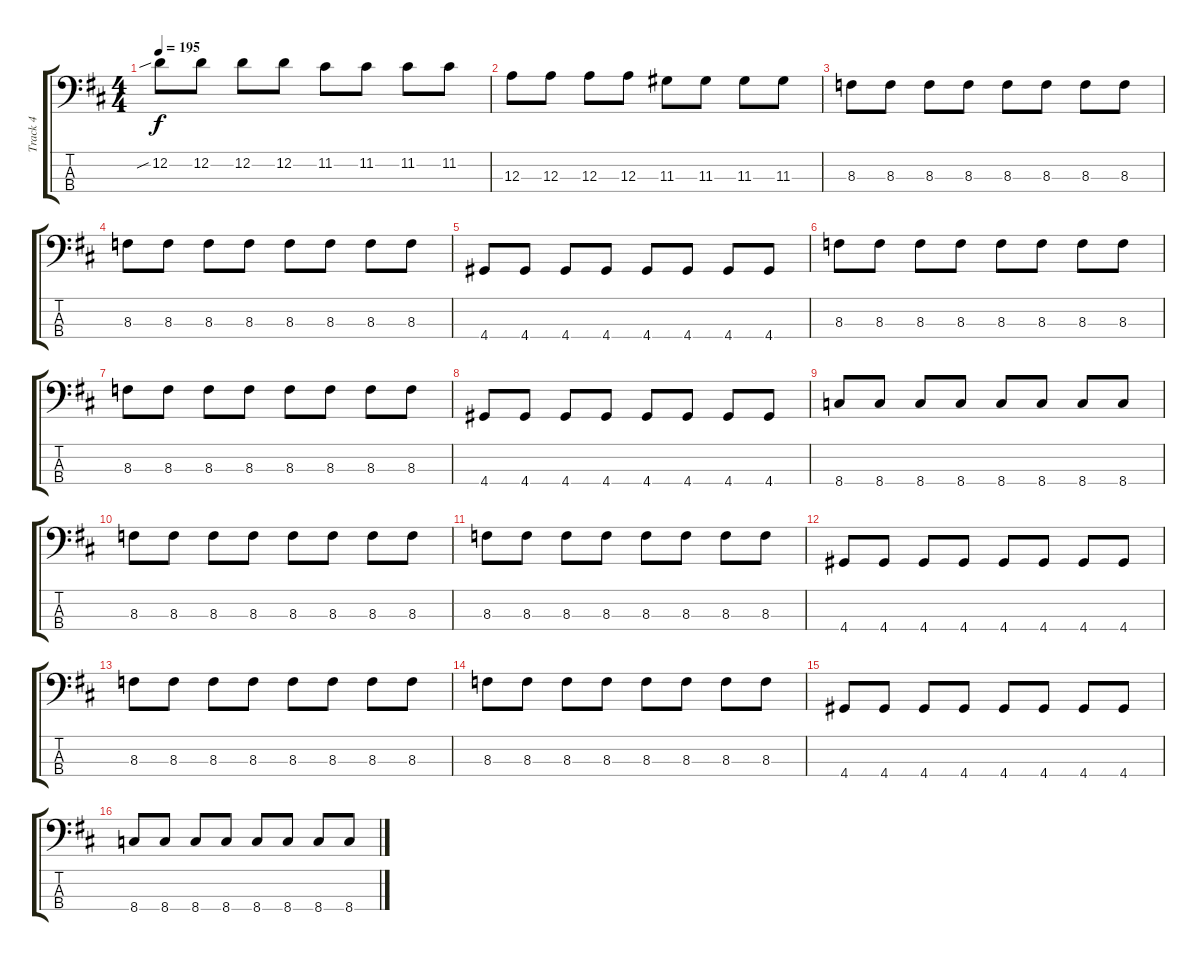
\track ("Track 4" "Track 4") {instrument electricbassfinger}
\staff {score tabs}
\tuning (G2 D2 A1 E1) {hide}
\ts (4 4)
\tempo 195
\clef f4
\ks d
12.2{sib}.8{dy f} 12.2.8 12.2.8 12.2.8 11.2.8 11.2.8 11.2.8 11.2.8 |
12.3.8 12.3.8 12.3.8 12.3.8 11.3.8 11.3.8 11.3.8 11.3.8 |
8.3.8 8.3.8 8.3.8 8.3.8 8.3.8 8.3.8 8.3.8 8.3.8 |
8.3.8 8.3.8 8.3.8 8.3.8 8.3.8 8.3.8 8.3.8 8.3.8 |
4.4.8 4.4.8 4.4.8 4.4.8 4.4.8 4.4.8 4.4.8 4.4.8 |
8.3.8 8.3.8 8.3.8 8.3.8 8.3.8 8.3.8 8.3.8 8.3.8 |
8.3.8 8.3.8 8.3.8 8.3.8 8.3.8 8.3.8 8.3.8 8.3.8 |
4.4.8 4.4.8 4.4.8 4.4.8 4.4.8 4.4.8 4.4.8 4.4.8 |
8.4.8 8.4.8 8.4.8 8.4.8 8.4.8 8.4.8 8.4.8 8.4.8 |
8.3.8 8.3.8 8.3.8 8.3.8 8.3.8 8.3.8 8.3.8 8.3.8 |
8.3.8 8.3.8 8.3.8 8.3.8 8.3.8 8.3.8 8.3.8 8.3.8 |
4.4.8 4.4.8 4.4.8 4.4.8 4.4.8 4.4.8 4.4.8 4.4.8 |
8.3.8 8.3.8 8.3.8 8.3.8 8.3.8 8.3.8 8.3.8 8.3.8 |
8.3.8 8.3.8 8.3.8 8.3.8 8.3.8 8.3.8 8.3.8 8.3.8 |
4.4.8 4.4.8 4.4.8 4.4.8 4.4.8 4.4.8 4.4.8 4.4.8 |
8.4.8 8.4.8 8.4.8 8.4.8 8.4.8 8.4.8 8.4.8 8.4.8
